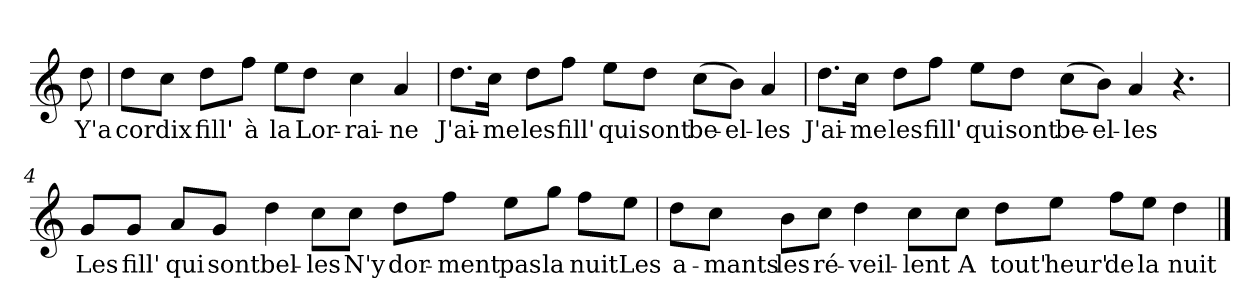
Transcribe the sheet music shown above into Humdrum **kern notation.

**kern	**text
*part1	*part1
*staff1	*staff1
*clefG2	*
*k[]	*
*C:	*
=	=
!	!LO:LY:b
8dd\	Y'a
=1	=1
!	!LO:LY:b
8dd\L	cor
!	!LO:LY:b
8cc\J	dix
!	!LO:LY:b
8dd\L	fill'
!	!LO:LY:b
8ff\J	à
!	!LO:LY:b
8ee\L	la
!	!LO:LY:b
8dd\J	Lor-
!	!LO:LY:b
4cc\	-rai-
!	!LO:LY:b
4a/	-ne
=2	=2
!	!LO:LY:b
8.dd\L	J'ai-
!	!LO:LY:b
16cc\Jk	-me
!	!LO:LY:b
8dd\L	les
!	!LO:LY:b
8ff\J	fill'
!	!LO:LY:b
8ee\L	qui
!	!LO:LY:b
8dd\J	sont
!	!LO:LY:b
(>8cc\L	be-
!	!LO:LY:b
8b\J)	-el-
!	!LO:LY:b
4a/	-les
=3	=3
!	!LO:LY:b
8.dd\L	J'ai-
!	!LO:LY:b
16cc\Jk	-me
!	!LO:LY:b
8dd\L	les
!	!LO:LY:b
8ff\J	fill'
!	!LO:LY:b
8ee\L	qui
!	!LO:LY:b
8dd\J	sont
!	!LO:LY:b
(>8cc\L	be-
!	!LO:LY:b
8b\J)	-el-
!	!LO:LY:b
4a/	-les
4.r	.
!!LO:LB:g=z
=4	=4
!	!LO:LY:b
8g/L	Les
!	!LO:LY:b
8g/J	fill'
!	!LO:LY:b
8a/L	qui
!	!LO:LY:b
8g/J	sont
!	!LO:LY:b
4dd\	bel-
!	!LO:LY:b
8cc\L	-les
!	!LO:LY:b
8cc\J	N'y
!	!LO:LY:b
8dd\L	dor-
!	!LO:LY:b
8ff\J	-ment
!	!LO:LY:b
8ee\L	pas
!	!LO:LY:b
8gg\J	la
!	!LO:LY:b
8ff\L	nuit
!	!LO:LY:b
8ee\J	Les
=5	=5
!	!LO:LY:b
8dd\L	a-
!	!LO:LY:b
8cc\J	-mants
!	!LO:LY:b
8b\L	les
!	!LO:LY:b
8cc\J	ré-
!	!LO:LY:b
4dd\	-veil-
!	!LO:LY:b
8cc\L	-lent
!	!LO:LY:b
8cc\J	A
!	!LO:LY:b
8dd\L	tout'
!	!LO:LY:b
8ee\J	heur'
!	!LO:LY:b
8ff\L	de
!	!LO:LY:b
8ee\J	la
!	!LO:LY:b
4dd\	nuit
==	==
*-	*-
